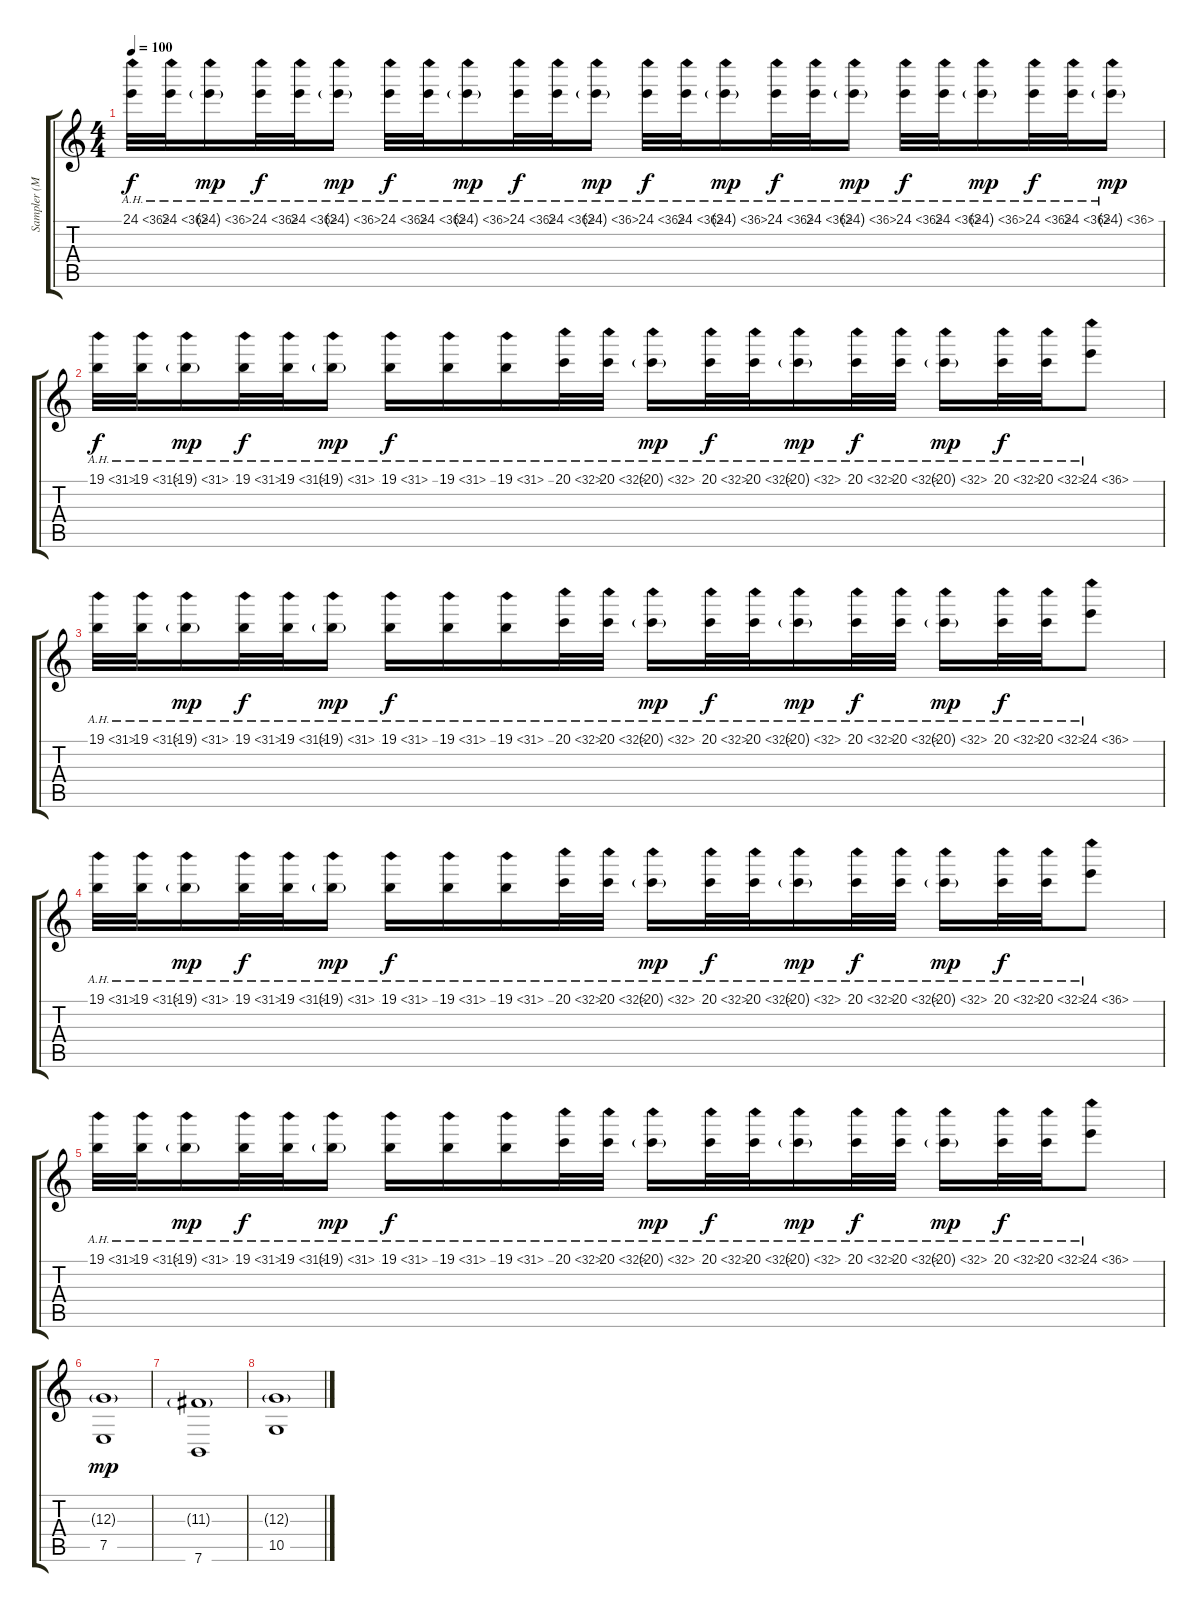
\track ("Sampler (Mr.Hahn)" "Sampler (M") {instrument flute}
\staff {score tabs}
\tuning (E4 B3 G3 D3 A2 E2) {hide}
\ts (4 4)
\tempo 100
\clef g2
\ks c
24.1{ah 12}.32{dy f volume 11} 24.1{ah 12}.32 24.1{ah 12 g}.16{dy mp} 24.1{ah 12}.32{dy f} 24.1{ah 12}.32 24.1{ah 12 g}.16{dy mp} 24.1{ah 12}.32{dy f volume 12} 24.1{ah 12}.32 24.1{ah 12 g}.16{dy mp} 24.1{ah 12}.32{dy f} 24.1{ah 12}.32 24.1{ah 12 g}.16{dy mp} 24.1{ah 12}.32{dy f volume 13} 24.1{ah 12}.32 24.1{ah 12 g}.16{dy mp} 24.1{ah 12}.32{dy f} 24.1{ah 12}.32 24.1{ah 12 g}.16{dy mp} 24.1{ah 12}.32{dy f volume 14} 24.1{ah 12}.32 24.1{ah 12 g}.16{dy mp} 24.1{ah 12}.32{dy f} 24.1{ah 12}.32 24.1{ah 12 g}.16{dy mp} |
19.1{ah 12}.32{dy f balance 8} 19.1{ah 12}.32 19.1{ah 12 g}.16{dy mp} 19.1{ah 12}.32{dy f} 19.1{ah 12}.32 19.1{ah 12 g}.16{dy mp} 19.1{ah 12}.16{dy f} 19.1{ah 12}.16 19.1{ah 12}.16 20.1{ah 12}.32 20.1{ah 12}.32 20.1{ah 12 g}.16{dy mp} 20.1{ah 12}.32{dy f} 20.1{ah 12}.32 20.1{ah 12 g}.16{dy mp} 20.1{ah 12}.32{dy f} 20.1{ah 12}.32 20.1{ah 12 g}.16{dy mp} 20.1{ah 12}.32{dy f} 20.1{ah 12}.32 24.1{ah 12}.8 |
19.1{ah 12}.32{balance 8} 19.1{ah 12}.32 19.1{ah 12 g}.16{dy mp} 19.1{ah 12}.32{dy f} 19.1{ah 12}.32 19.1{ah 12 g}.16{dy mp} 19.1{ah 12}.16{dy f} 19.1{ah 12}.16 19.1{ah 12}.16 20.1{ah 12}.32 20.1{ah 12}.32 20.1{ah 12 g}.16{dy mp} 20.1{ah 12}.32{dy f} 20.1{ah 12}.32 20.1{ah 12 g}.16{dy mp} 20.1{ah 12}.32{dy f} 20.1{ah 12}.32 20.1{ah 12 g}.16{dy mp} 20.1{ah 12}.32{dy f} 20.1{ah 12}.32 24.1{ah 12}.8 |
19.1{ah 12}.32{balance 8} 19.1{ah 12}.32 19.1{ah 12 g}.16{dy mp} 19.1{ah 12}.32{dy f} 19.1{ah 12}.32 19.1{ah 12 g}.16{dy mp} 19.1{ah 12}.16{dy f} 19.1{ah 12}.16 19.1{ah 12}.16 20.1{ah 12}.32 20.1{ah 12}.32 20.1{ah 12 g}.16{dy mp} 20.1{ah 12}.32{dy f} 20.1{ah 12}.32 20.1{ah 12 g}.16{dy mp} 20.1{ah 12}.32{dy f} 20.1{ah 12}.32 20.1{ah 12 g}.16{dy mp} 20.1{ah 12}.32{dy f} 20.1{ah 12}.32 24.1{ah 12}.8 |
19.1{ah 12}.32{balance 8} 19.1{ah 12}.32 19.1{ah 12 g}.16{dy mp} 19.1{ah 12}.32{dy f} 19.1{ah 12}.32 19.1{ah 12 g}.16{dy mp} 19.1{ah 12}.16{dy f} 19.1{ah 12}.16 19.1{ah 12}.16 20.1{ah 12}.32 20.1{ah 12}.32 20.1{ah 12 g}.16{dy mp} 20.1{ah 12}.32{dy f} 20.1{ah 12}.32 20.1{ah 12 g}.16{dy mp} 20.1{ah 12}.32{dy f} 20.1{ah 12}.32 20.1{ah 12 g}.16{dy mp} 20.1{ah 12}.32{dy f} 20.1{ah 12}.32 24.1{ah 12}.8 |
(12.3{g} 7.5).1{dy mp volume 10 instrument pad2warm} |
(11.3{g} 7.6).1 |
(12.3{g} 10.5).1
